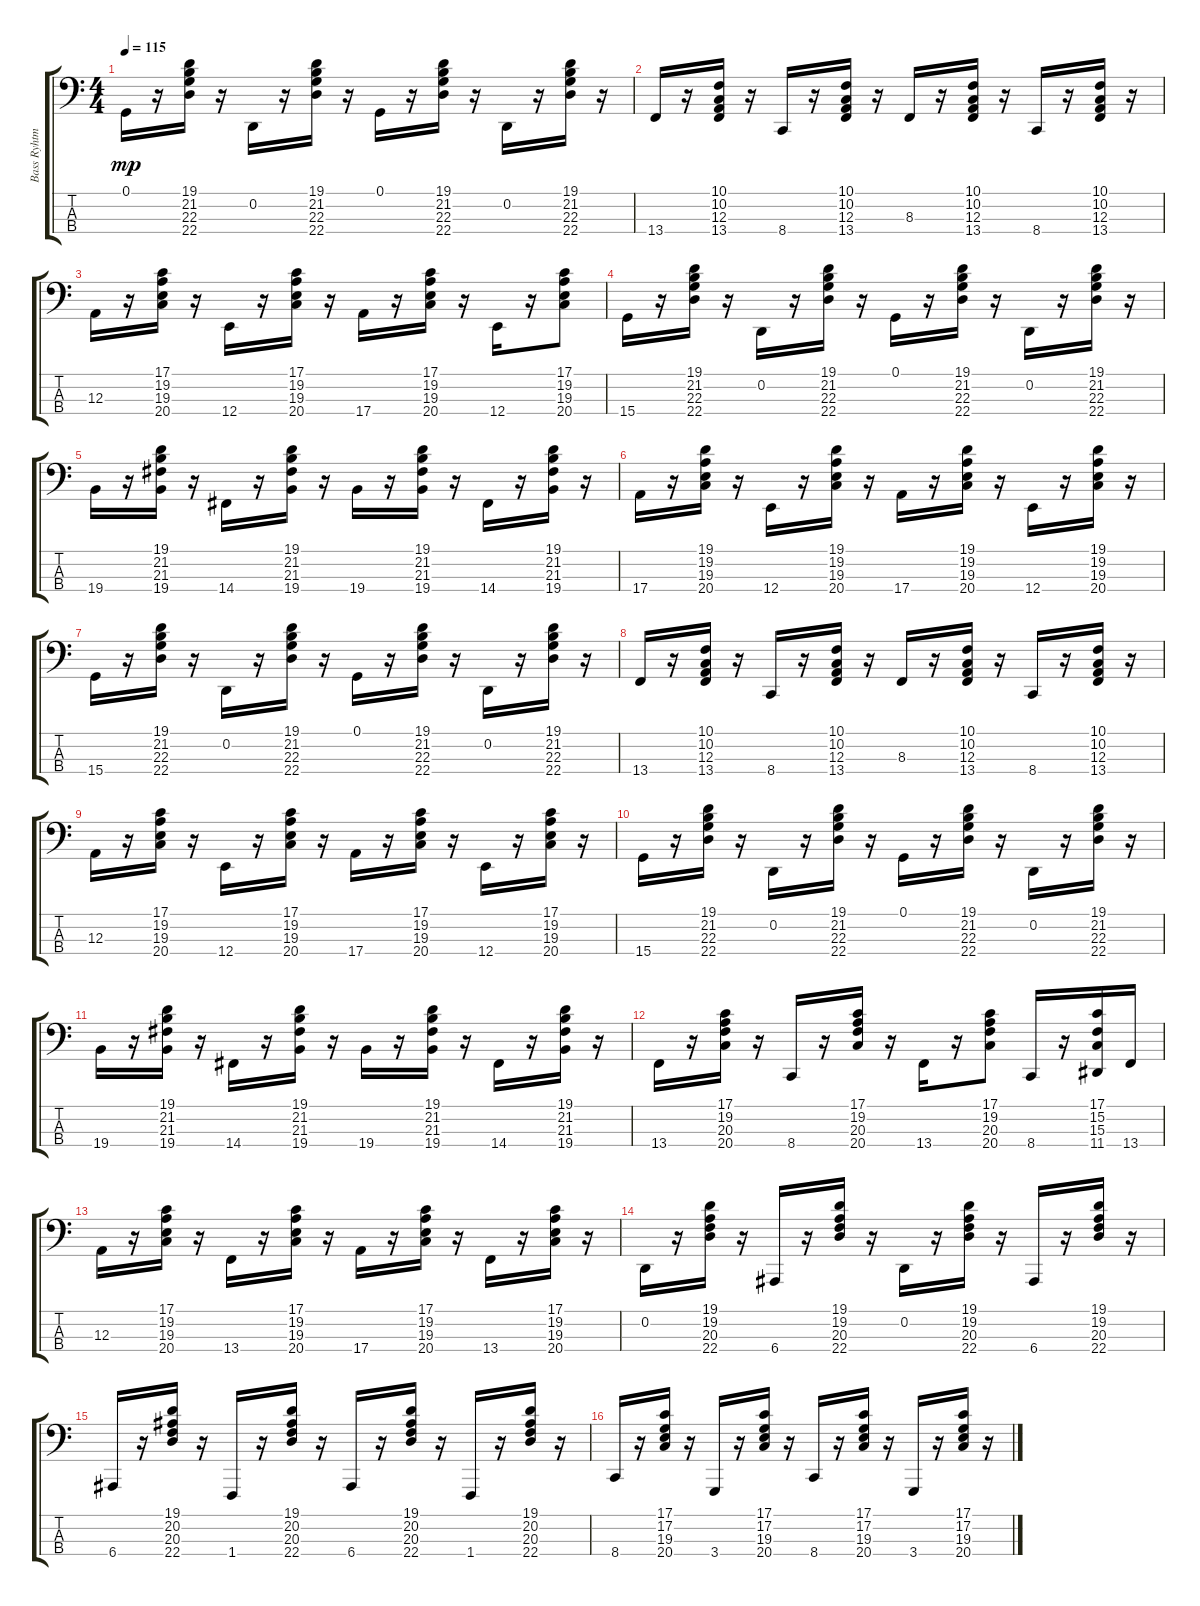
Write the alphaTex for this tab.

\track ("Bass Ryhtm" "Bass Ryhtm") {instrument synthstrings1}
\staff {score tabs}
\tuning (G2 D2 A1 E1) {hide}
\ts (4 4)
\tempo 115
\clef f4
\ks c
0.1.16{dy mp} r.16 (19.1 21.2 22.3 22.4).16 r.16 0.2.16 r.16 (19.1 21.2 22.3 22.4).16 r.16 0.1.16 r.16 (19.1 21.2 22.3 22.4).16 r.16 0.2.16 r.16 (19.1 21.2 22.3 22.4).16 r.16 |
13.4.16 r.16 (10.1 10.2 12.3 13.4).16 r.16 8.4.16 r.16 (10.1 10.2 12.3 13.4).16 r.16 8.3.16 r.16 (10.1 10.2 12.3 13.4).16 r.16 8.4.16 r.16 (10.1 10.2 12.3 13.4).16 r.16 |
12.3.16 r.16 (17.1 19.2 19.3 20.4).16 r.16 12.4.16 r.16 (17.1 19.2 19.3 20.4).16 r.16 17.4.16 r.16 (17.1 19.2 19.3 20.4).16 r.16 12.4.16 r.16 (17.1 19.2 19.3 20.4).8 |
15.4.16 r.16 (19.1 21.2 22.3 22.4).16 r.16 0.2.16 r.16 (19.1 21.2 22.3 22.4).16 r.16 0.1.16 r.16 (19.1 21.2 22.3 22.4).16 r.16 0.2.16 r.16 (19.1 21.2 22.3 22.4).16 r.16 |
19.4.16 r.16 (19.1 21.2 21.3 19.4).16 r.16 14.4.16 r.16 (19.1 21.2 21.3 19.4).16 r.16 19.4.16 r.16 (19.1 21.2 21.3 19.4).16 r.16 14.4.16 r.16 (19.1 21.2 21.3 19.4).16 r.16 |
17.4.16 r.16 (19.1 19.2 19.3 20.4).16 r.16 12.4.16 r.16 (19.1 19.2 19.3 20.4).16 r.16 17.4.16 r.16 (19.1 19.2 19.3 20.4).16 r.16 12.4.16 r.16 (19.1 19.2 19.3 20.4).16 r.16 |
15.4.16 r.16 (19.1 21.2 22.3 22.4).16 r.16 0.2.16 r.16 (19.1 21.2 22.3 22.4).16 r.16 0.1.16 r.16 (19.1 21.2 22.3 22.4).16 r.16 0.2.16 r.16 (19.1 21.2 22.3 22.4).16 r.16 |
13.4.16 r.16 (10.1 10.2 12.3 13.4).16 r.16 8.4.16 r.16 (10.1 10.2 12.3 13.4).16 r.16 8.3.16 r.16 (10.1 10.2 12.3 13.4).16 r.16 8.4.16 r.16 (10.1 10.2 12.3 13.4).16 r.16 |
12.3.16 r.16 (17.1 19.2 19.3 20.4).16 r.16 12.4.16 r.16 (17.1 19.2 19.3 20.4).16 r.16 17.4.16 r.16 (17.1 19.2 19.3 20.4).16 r.16 12.4.16 r.16 (17.1 19.2 19.3 20.4).16 r.16 |
15.4.16 r.16 (19.1 21.2 22.3 22.4).16 r.16 0.2.16 r.16 (19.1 21.2 22.3 22.4).16 r.16 0.1.16 r.16 (19.1 21.2 22.3 22.4).16 r.16 0.2.16 r.16 (19.1 21.2 22.3 22.4).16 r.16 |
19.4.16 r.16 (19.1 21.2 21.3 19.4).16 r.16 14.4.16 r.16 (19.1 21.2 21.3 19.4).16 r.16 19.4.16 r.16 (19.1 21.2 21.3 19.4).16 r.16 14.4.16 r.16 (19.1 21.2 21.3 19.4).16 r.16 |
13.4.16 r.16 (17.1 19.2 20.3 20.4).16 r.16 8.4.16 r.16 (17.1 19.2 20.3 20.4).16 r.16 13.4.16 r.16 (17.1 19.2 20.3 20.4).8 8.4.16 r.16 (17.1 15.2 15.3 11.4).16 13.4.16 |
12.3.16 r.16 (17.1 19.2 19.3 20.4).16 r.16 13.4.16 r.16 (17.1 19.2 19.3 20.4).16 r.16 17.4.16 r.16 (17.1 19.2 19.3 20.4).16 r.16 13.4.16 r.16 (17.1 19.2 19.3 20.4).16 r.16 |
0.2.16 r.16 (19.1 19.2 20.3 22.4).16 r.16 6.4.16 r.16 (19.1 19.2 20.3 22.4).16 r.16 0.2.16 r.16 (19.1 19.2 20.3 22.4).16 r.16 6.4.16 r.16 (19.1 19.2 20.3 22.4).16 r.16 |
6.4.16 r.16 (19.1 20.2 20.3 22.4).16 r.16 1.4.16 r.16 (19.1 20.2 20.3 22.4).16 r.16 6.4.16 r.16 (19.1 20.2 20.3 22.4).16 r.16 1.4.16 r.16 (19.1 20.2 20.3 22.4).16 r.16 |
8.4.16 r.16 (17.1 17.2 19.3 20.4).16 r.16 3.4.16 r.16 (17.1 17.2 19.3 20.4).16 r.16 8.4.16 r.16 (17.1 17.2 19.3 20.4).16 r.16 3.4.16 r.16 (17.1 17.2 19.3 20.4).16 r.16
